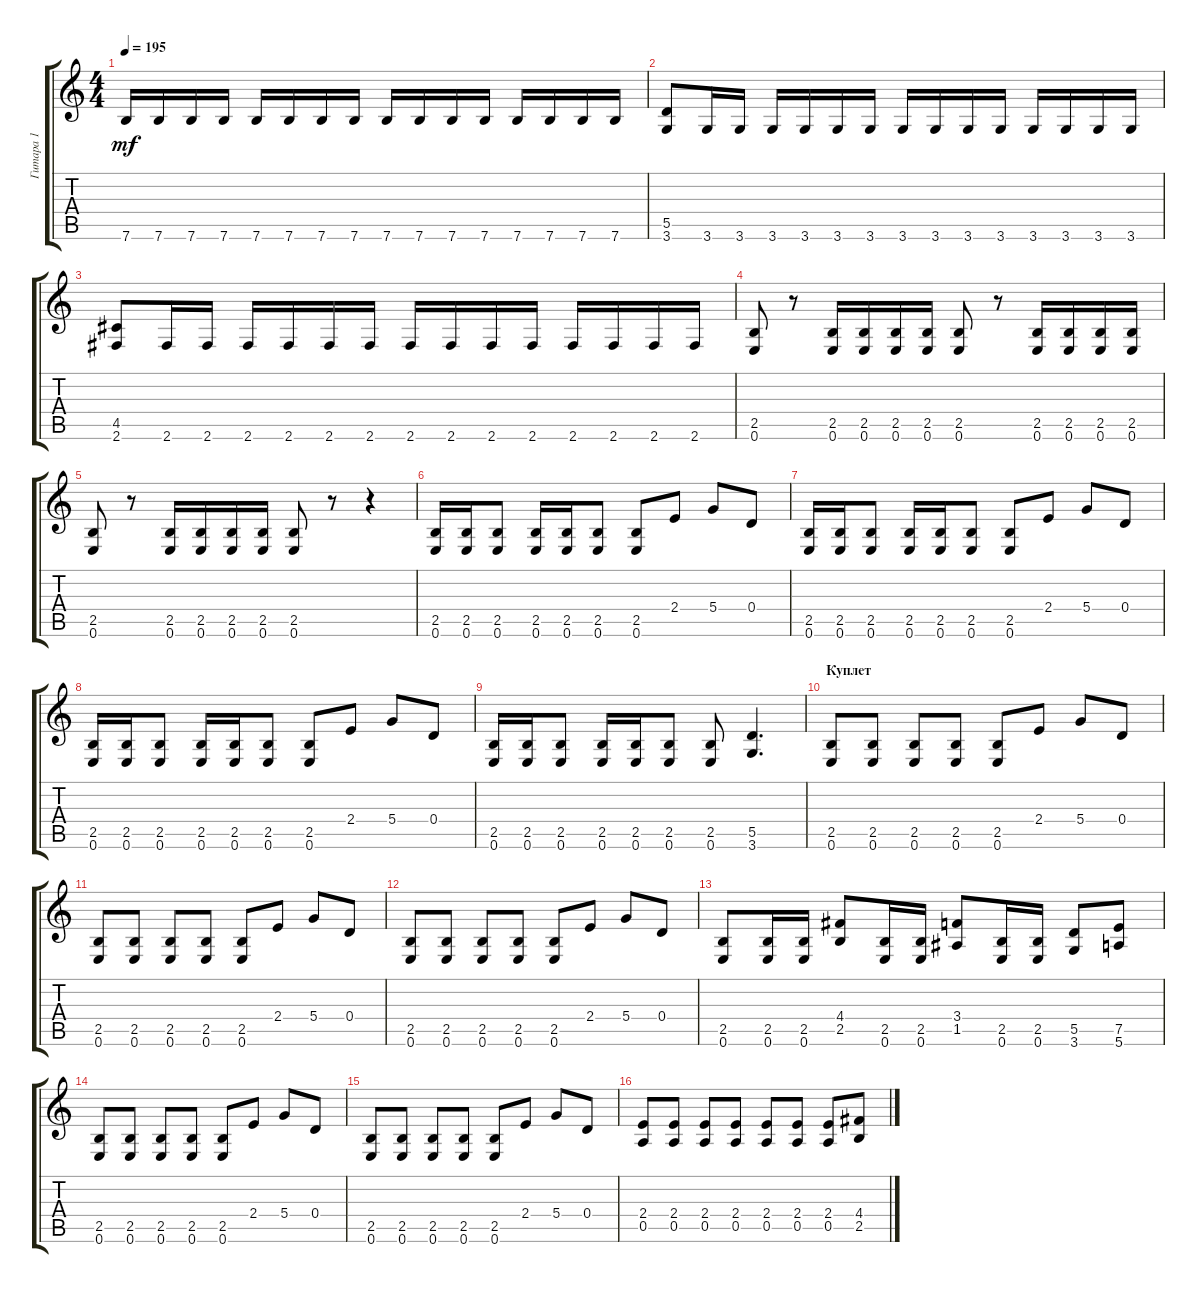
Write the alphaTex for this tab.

\track ("Гитара 1" "Гитара 1") {instrument distortionguitar}
\staff {score tabs}
\tuning (E4 B3 G3 D3 A2 E2) {hide}
\ts (4 4)
\tempo 195
\clef g2
\ks c
7.6.16{dy mf} 7.6.16 7.6.16 7.6.16 7.6.16 7.6.16 7.6.16 7.6.16 7.6.16 7.6.16 7.6.16 7.6.16 7.6.16 7.6.16 7.6.16 7.6.16 |
(5.5 3.6).8 3.6.16 3.6.16 3.6.16 3.6.16 3.6.16 3.6.16 3.6.16 3.6.16 3.6.16 3.6.16 3.6.16 3.6.16 3.6.16 3.6.16 |
(4.5 2.6).8 2.6.16 2.6.16 2.6.16 2.6.16 2.6.16 2.6.16 2.6.16 2.6.16 2.6.16 2.6.16 2.6.16 2.6.16 2.6.16 2.6.16 |
(2.5 0.6).8 r.8 (2.5 0.6).16 (2.5 0.6).16 (2.5 0.6).16 (2.5 0.6).16 (2.5 0.6).8 r.8 (2.5 0.6).16 (2.5 0.6).16 (2.5 0.6).16 (2.5 0.6).16 |
(2.5 0.6).8 r.8 (2.5 0.6).16 (2.5 0.6).16 (2.5 0.6).16 (2.5 0.6).16 (2.5 0.6).8 r.8 r.4 |
(2.5 0.6).16 (2.5 0.6).16 (2.5 0.6).8 (2.5 0.6).16 (2.5 0.6).16 (2.5 0.6).8 (2.5 0.6).8 2.4.8 5.4.8 0.4.8 |
(2.5 0.6).16 (2.5 0.6).16 (2.5 0.6).8 (2.5 0.6).16 (2.5 0.6).16 (2.5 0.6).8 (2.5 0.6).8 2.4.8 5.4.8 0.4.8 |
(2.5 0.6).16 (2.5 0.6).16 (2.5 0.6).8 (2.5 0.6).16 (2.5 0.6).16 (2.5 0.6).8 (2.5 0.6).8 2.4.8 5.4.8 0.4.8 |
(2.5 0.6).16 (2.5 0.6).16 (2.5 0.6).8 (2.5 0.6).16 (2.5 0.6).16 (2.5 0.6).8 (2.5 0.6).8 (5.5 3.6).4{d} |
\section ("" "Куплет")
(2.5 0.6).8 (2.5 0.6).8 (2.5 0.6).8 (2.5 0.6).8 (2.5 0.6).8 2.4.8 5.4.8 0.4.8 |
(2.5 0.6).8 (2.5 0.6).8 (2.5 0.6).8 (2.5 0.6).8 (2.5 0.6).8 2.4.8 5.4.8 0.4.8 |
(2.5 0.6).8 (2.5 0.6).8 (2.5 0.6).8 (2.5 0.6).8 (2.5 0.6).8 2.4.8 5.4.8 0.4.8 |
(2.5 0.6).8 (2.5 0.6).16 (2.5 0.6).16 (4.4 2.5).8 (2.5 0.6).16 (2.5 0.6).16 (3.4 1.5).8 (2.5 0.6).16 (2.5 0.6).16 (5.5 3.6).8 (7.5 5.6).8 |
(2.5 0.6).8 (2.5 0.6).8 (2.5 0.6).8 (2.5 0.6).8 (2.5 0.6).8 2.4.8 5.4.8 0.4.8 |
(2.5 0.6).8 (2.5 0.6).8 (2.5 0.6).8 (2.5 0.6).8 (2.5 0.6).8 2.4.8 5.4.8 0.4.8 |
(2.4 0.5).8 (2.4 0.5).8 (2.4 0.5).8 (2.4 0.5).8 (2.4 0.5).8 (2.4 0.5).8 (2.4 0.5).8 (4.4 2.5).8
